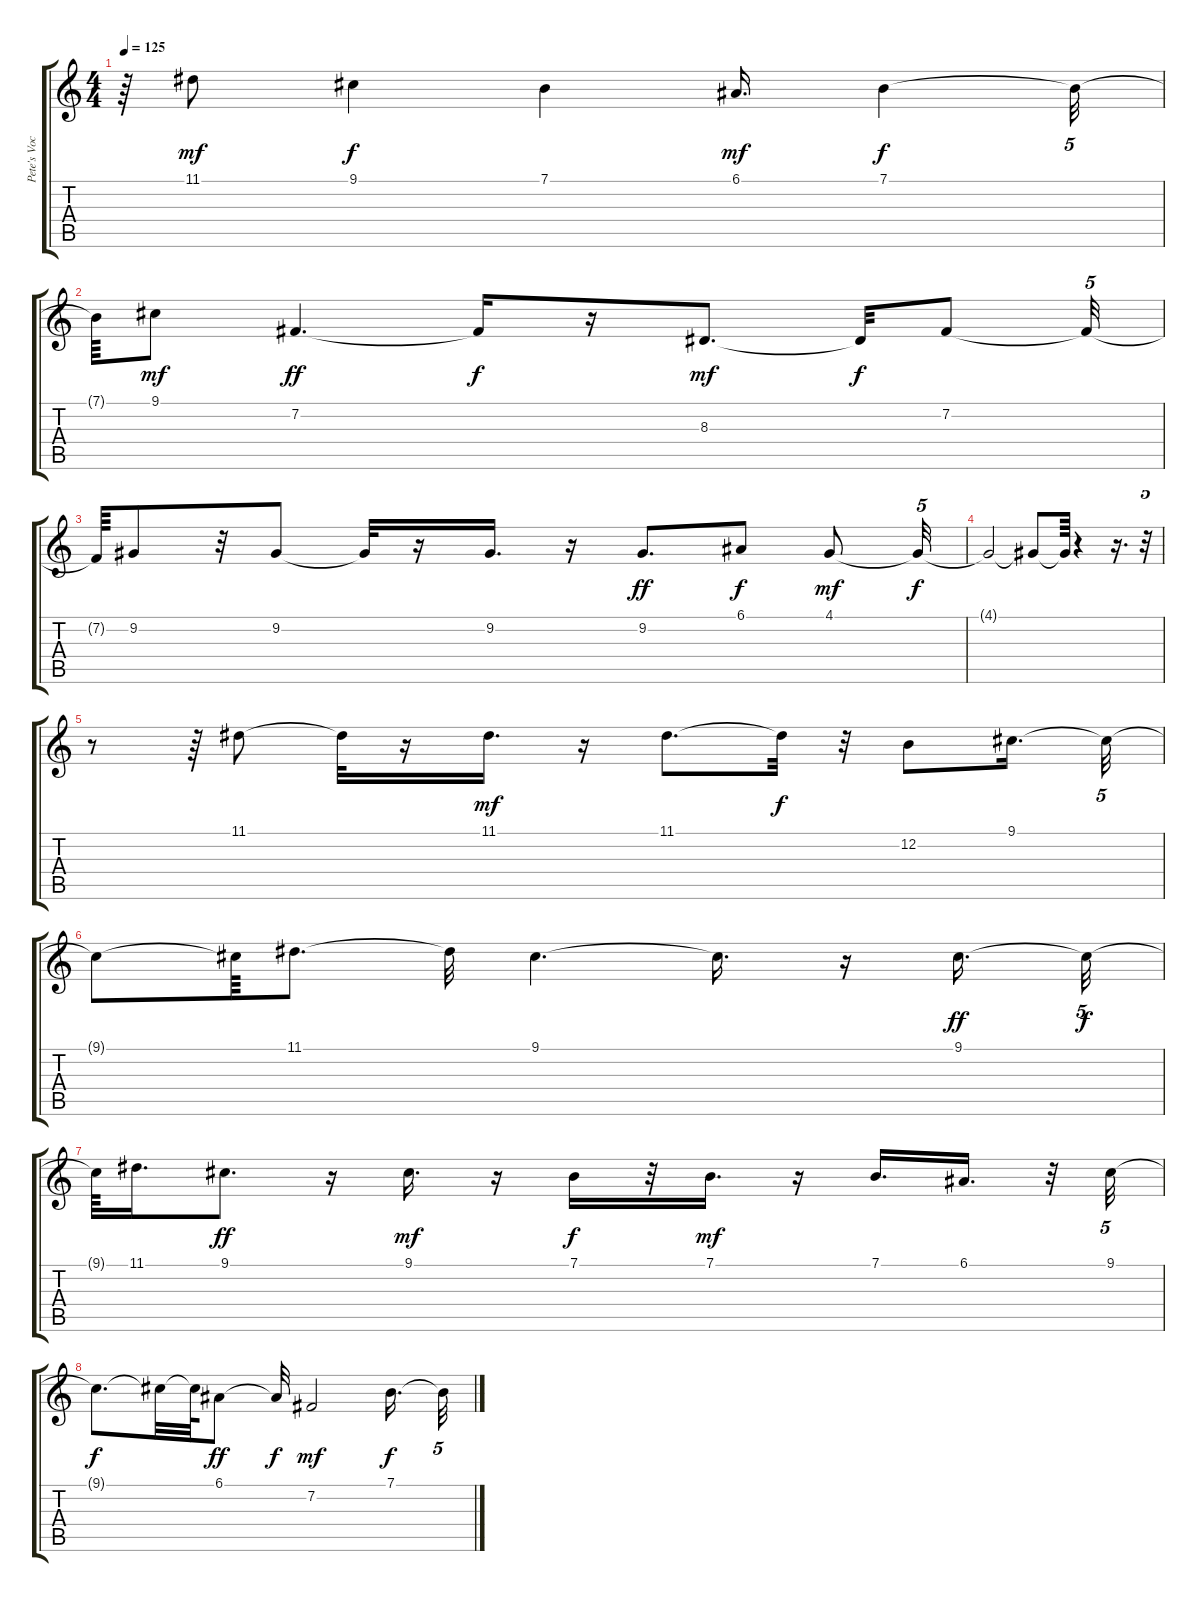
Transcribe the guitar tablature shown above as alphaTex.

\track ("Pete's Vocal" "Pete's Voc") {instrument oboe}
\staff {score tabs}
\tuning (E4 B3 G3 D3 A2 E2) {hide}
\ts (4 4)
\tempo 125
\clef g2
\ks c
r.64{dy f} 11.1.8{dy mf} 9.1.4{dy f} 7.1.4 6.1.16{d dy mf} 7.1.4{dy f} 7.1{t}.32{tu (5 4)} |
7.1{t}.64 9.1.8{dy mf} 7.2.4{d dy ff} 7.2{t}.16{dy f} r.16 8.3.8{d dy mf} 8.3{t}.32{dy f} 7.2.8 7.2{t}.32{tu (5 4)} |
7.2{t}.64 9.2.8 r.32 9.2.8 9.2{t}.32 r.16 9.2.16{d} r.16 9.2.8{d dy ff} 6.1.8{dy f} 4.1.8{dy mf} 4.1{t}.32{tu (5 4) dy f} |
4.1{t}.2 4.1{t}.8 4.1{t}.64 r.4 r.16{d} r.32{tu (5 4)} |
r.8 r.64 11.1.8 11.1{t}.32 r.16 11.1.16{d dy mf} r.16 11.1.8{d} 11.1{t}.32{dy f} r.32 12.2.8 9.1.16{d} 9.1{t}.32{tu (5 4)} |
9.1{t}.8 9.1{t}.64 11.1.8{d} 11.1{t}.32 9.1.4{d} 9.1{t}.16{d} r.16 9.1.16{d dy ff} 9.1{t}.32{tu (5 4) dy f} |
9.1{t}.64 11.1.16{d} 9.1.8{d dy ff} r.16 9.1.16{d dy mf} r.16 7.1.16{dy f} r.32 7.1.16{d dy mf} r.16 7.1.16{d} 6.1.16{d} r.32 9.1.32{tu (5 4)} |
9.1{t}.8{d dy f} 9.1{t}.32 9.1{t}.64 6.1.8{dy ff} 6.1{t}.32{dy f} 7.2.2{dy mf} 7.1.16{d dy f} 7.1{t}.32{tu (5 4)}
